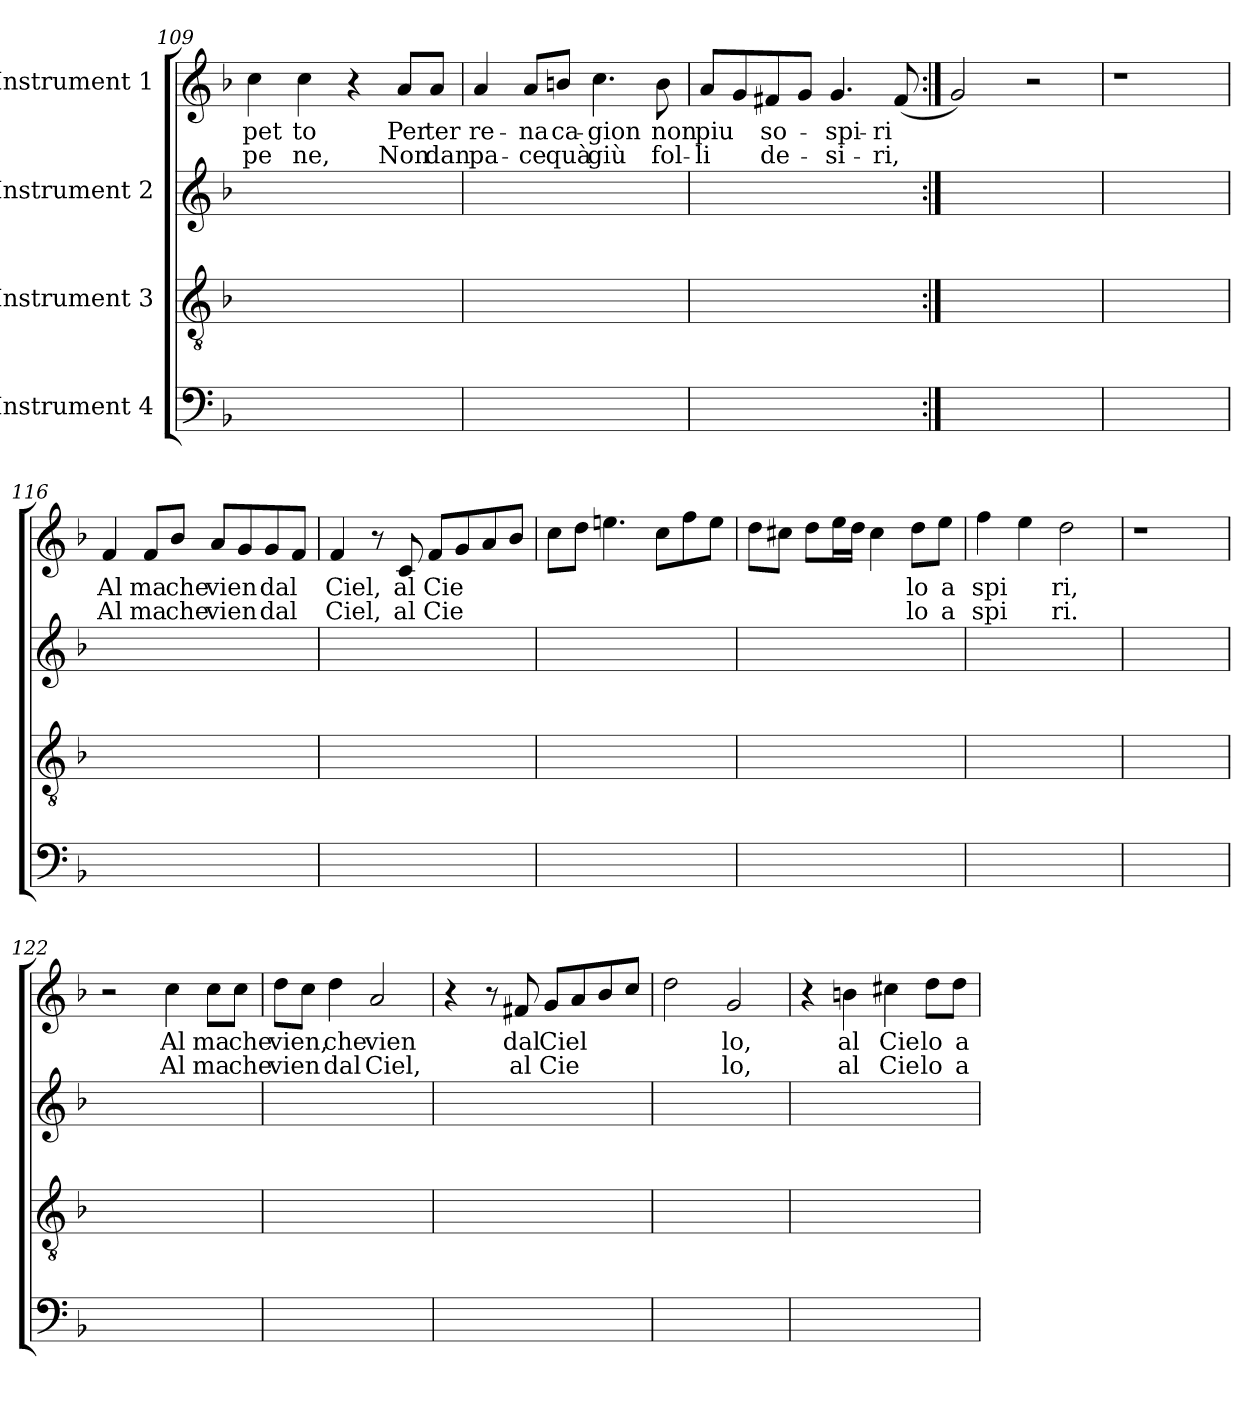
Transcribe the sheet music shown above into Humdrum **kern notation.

**kern	**kern	**kern	**kern	**text	**text
*part4	*part3	*part2	*part1	*part1	*part1
*staff4	*staff3	*staff2	*staff1	*staff1	*staff1
*I"Instrument 4	*I"Instrument 3	*I"Instrument 2	*I"Instrument 1	*	*
*clefF4	*clefGv2	*clefG2	*clefG2	*	*
*k[b-]	*k[b-]	*k[b-]	*k[b-]	*	*
*F:	*F:	*F:	*F:	*	*
=109	=109	=109	=109	=109	=109
!	!	!	!	!LO:LY:b	!LO:LY:b
1ryy	1ryy	1ryy	4cc\	pet	pe
!	!	!	!	!LO:LY:b	!LO:LY:b
.	.	.	4cc\	to	ne,
.	.	.	4r	.	.
!	!	!	!	!LO:LY:b	!LO:LY:b
.	.	.	8a/L	Per	Non
!	!	!	!	!LO:LY:b	!LO:LY:b
.	.	.	8a/J	ter	dan
!!LO:LB:g=z
=110	=110	=110	=110	=110	=110
!	!	!	!	!LO:LY:b	!LO:LY:b
1ryy	1ryy	1ryy	4a/	re-	-pa-
!	!	!	!	!LO:LY:b	!LO:LY:b
.	.	.	8a/L	-na	ce
!	!	!	!	!LO:LY:b	!LO:LY:b
.	.	.	8bn/J	ca-	-quà
!	!	!	!	!LO:LY:b	!LO:LY:b
.	.	.	4.cc\	gion	giù
!	!	!	!	!LO:LY:b	!LO:LY:b
.	.	.	8b\	non	fol-
=111	=111	=111	=111	=111	=111
!	!	!	!	!LO:LY:b	!LO:LY:b
1ryy	1ryy	1ryy	8a/L	-piu	li
.	.	.	8g/	.	.
!	!	!	!	!LO:LY:b	!LO:LY:b
.	.	.	8f#X/	so-	-de-
.	.	.	8g/J	.	.
!	!	!	!	!LO:LY:b	!LO:LY:b
.	.	.	4.g/	-spi-	-si-
!	!	!	!	!LO:LY:b	!LO:LY:b
.	.	.	(<8f#/	-ri	ri,
=112:|!	=112:|!	=112:|!	=112:|!	=112:|!	=112:|!
1ryy	1ryy	1ryy	2g/)	.	.
.	.	.	2r	.	.
=113	=113	=113	=113	=113	=113
1ryy	1ryy	1ryy	1r	.	.
=114	=114	=114	=114	=114	=114
1ryy	1ryy	1ryy	1r	.	.
=115	=115	=115	=115	=115	=115
1ryy	1ryy	1ryy	1r	.	.
!!LO:LB:g=z
=116	=116	=116	=116	=116	=116
!	!	!	!	!LO:LY:b	!LO:LY:b
1ryy	1ryy	1ryy	4f/	Al	- Al
!	!	!	!	!LO:LY:b	!LO:LY:b
.	.	.	8f/L	-ma	ma
!	!	!	!	!LO:LY:b	!LO:LY:b
.	.	.	8b-/J	che	che
!	!	!	!	!LO:LY:b	!LO:LY:b
.	.	.	8a/L	vien	vien
.	.	.	8g/	.	.
!	!	!	!	!LO:LY:b	!LO:LY:b
.	.	.	8g/	dal	dal
.	.	.	8f/J	.	.
!!LO:PB:g=z
=117	=117	=117	=117	=117	=117
!	!	!	!	!LO:LY:b	!LO:LY:b
1ryy	1ryy	1ryy	4f/	Ciel,	Ciel,
.	.	.	8r	.	.
!	!	!	!	!LO:LY:b	!LO:LY:b
.	.	.	8c/	al	al
!	!	!	!	!LO:LY:b	!LO:LY:b
.	.	.	8f/L	Cie	Cie
.	.	.	8g/	.	.
.	.	.	8a/	.	.
.	.	.	8b-/J	.	.
=118	=118	=118	=118	=118	=118
1ryy	1ryy	1ryy	8cc\L	.	.
.	.	.	8dd\J	.	.
.	.	.	4.een\	.	.
.	.	.	8cc\L	.	.
.	.	.	8ff\	.	.
.	.	.	8ee\J	.	.
=119	=119	=119	=119	=119	=119
1ryy	1ryy	1ryy	8dd\L	.	.
.	.	.	8cc#X\J	.	.
.	.	.	8dd\L	.	.
.	.	.	16ee\L	.	.
.	.	.	16dd\JJ	.	.
.	.	.	4cc#\	.	.
!	!	!	!	!LO:LY:b	!LO:LY:b
.	.	.	8dd\L	lo	lo
!	!	!	!	!LO:LY:b	!LO:LY:b
.	.	.	8ee\J	a	a
=120	=120	=120	=120	=120	=120
!	!	!	!	!LO:LY:b	!LO:LY:b
1ryy	1ryy	1ryy	4ff\	spi	spi
.	.	.	4ee\	.	.
!	!	!	!	!LO:LY:b	!LO:LY:b
.	.	.	2dd\	ri,	ri.
=121	=121	=121	=121	=121	=121
1ryy	1ryy	1ryy	1r	.	.
!!LO:LB:g=z
=122	=122	=122	=122	=122	=122
1ryy	1ryy	1ryy	2r	.	.
!	!	!	!	!LO:LY:b	!LO:LY:b
.	.	.	4cc\	Al	Al
!	!	!	!	!LO:LY:b	!LO:LY:b
.	.	.	8cc\L	ma	ma
!	!	!	!	!LO:LY:b	!LO:LY:b
.	.	.	8cc\J	che	che
!!LO:LB:g=z
=123	=123	=123	=123	=123	=123
!	!	!	!	!LO:LY:b	!LO:LY:b
1ryy	1ryy	1ryy	8dd\L	vien,	vien
.	.	.	8cc\J	.	.
!	!	!	!	!LO:LY:b	!LO:LY:b
.	.	.	4dd\	che	dal
!	!	!	!	!LO:LY:b	!LO:LY:b
.	.	.	2a/	vien	Ciel,
=124	=124	=124	=124	=124	=124
1ryy	1ryy	1ryy	4r	.	.
.	.	.	8r	.	.
!	!	!	!	!LO:LY:b	!LO:LY:b
.	.	.	8f#X/	dal	al
!	!	!	!	!LO:LY:b	!LO:LY:b
.	.	.	8g/L	Ciel	Cie
.	.	.	8a/	.	.
.	.	.	8b-/	.	.
.	.	.	8cc/J	.	.
=125	=125	=125	=125	=125	=125
1ryy	1ryy	1ryy	2dd\	.	.
!	!	!	!	!LO:LY:b	!LO:LY:b
.	.	.	2g/	lo,	lo,
=126	=126	=126	=126	=126	=126
1ryy	1ryy	1ryy	4r	.	.
!	!	!	!	!LO:LY:b	!LO:LY:b
.	.	.	4bn\	al	al
!	!	!	!	!LO:LY:b	!LO:LY:b
.	.	.	4cc#X\	Cie	Cie
!	!	!	!	!LO:LY:b	!LO:LY:b
.	.	.	8dd\L	lo	lo
!	!	!	!	!LO:LY:b	!LO:LY:b
.	.	.	8dd\J	a	a
=	=	=	=	=	=
*-	*-	*-	*-	*-	*-
